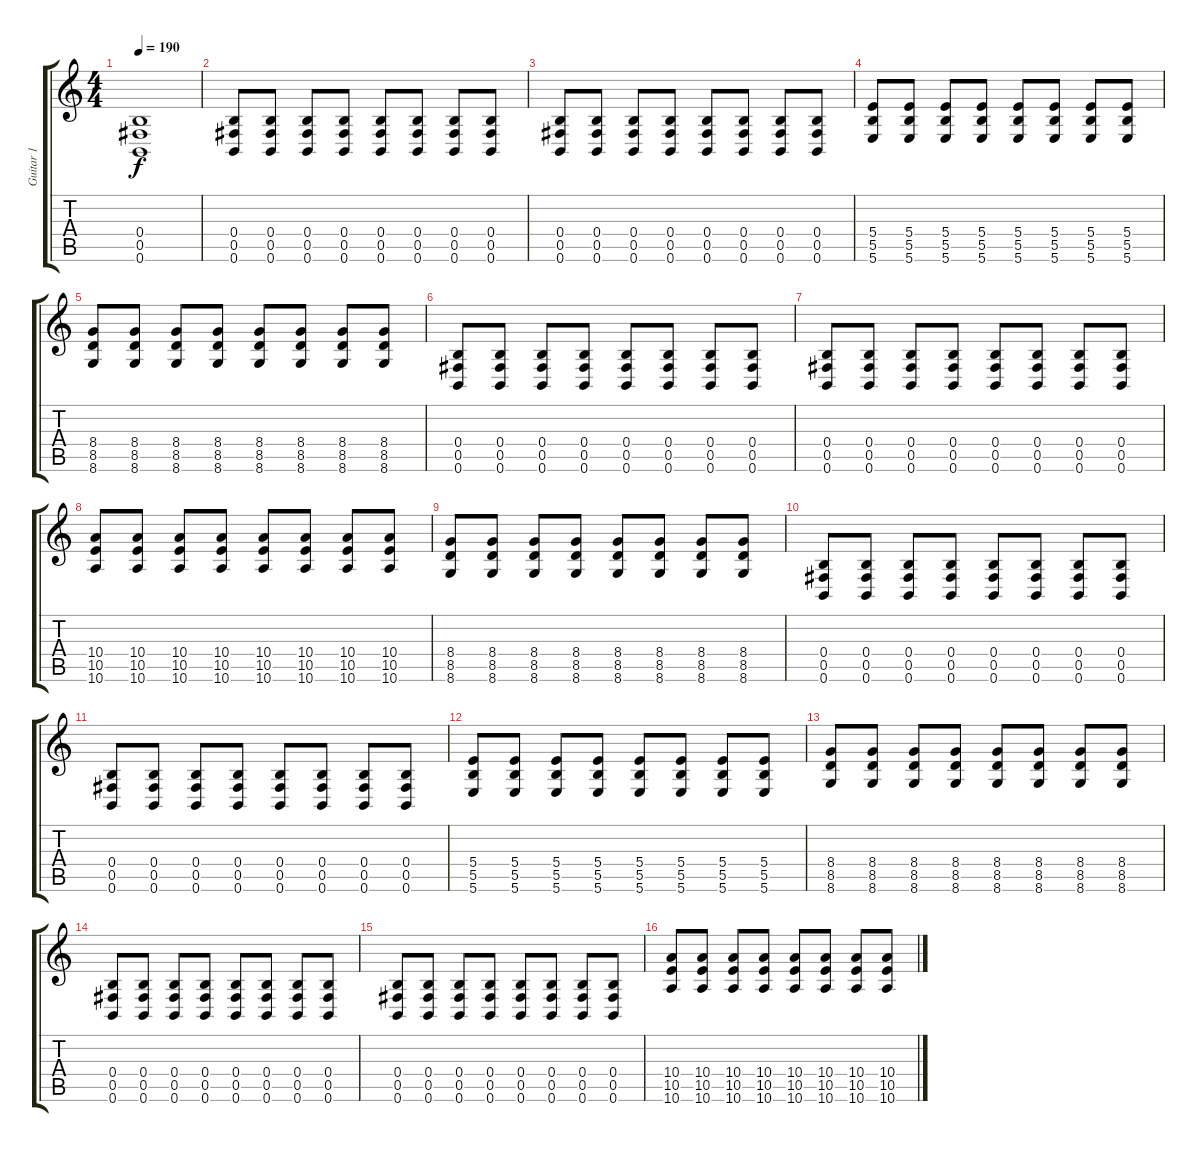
\track ("Guitar 1" "Guitar 1") {instrument distortionguitar}
\staff {score tabs}
\tuning (Db4 Ab3 E3 B2 Gb2 B1) {hide}
\ts (4 4)
\tempo 190
\clef g2
\ks c
(0.4{t} 0.5{t} 0.6{t}).1{dy f} |
(0.4 0.5 0.6).8 (0.4 0.5 0.6).8 (0.4 0.5 0.6).8 (0.4 0.5 0.6).8 (0.4 0.5 0.6).8 (0.4 0.5 0.6).8 (0.4 0.5 0.6).8 (0.4 0.5 0.6).8 |
(0.4 0.5 0.6).8 (0.4 0.5 0.6).8 (0.4 0.5 0.6).8 (0.4 0.5 0.6).8 (0.4 0.5 0.6).8 (0.4 0.5 0.6).8 (0.4 0.5 0.6).8 (0.4 0.5 0.6).8 |
(5.4 5.5 5.6).8 (5.4 5.5 5.6).8 (5.4 5.5 5.6).8 (5.4 5.5 5.6).8 (5.4 5.5 5.6).8 (5.4 5.5 5.6).8 (5.4 5.5 5.6).8 (5.4 5.5 5.6).8 |
(8.4 8.5 8.6).8 (8.4 8.5 8.6).8 (8.4 8.5 8.6).8 (8.4 8.5 8.6).8 (8.4 8.5 8.6).8 (8.4 8.5 8.6).8 (8.4 8.5 8.6).8 (8.4 8.5 8.6).8 |
(0.4 0.5 0.6).8 (0.4 0.5 0.6).8 (0.4 0.5 0.6).8 (0.4 0.5 0.6).8 (0.4 0.5 0.6).8 (0.4 0.5 0.6).8 (0.4 0.5 0.6).8 (0.4 0.5 0.6).8 |
(0.4 0.5 0.6).8 (0.4 0.5 0.6).8 (0.4 0.5 0.6).8 (0.4 0.5 0.6).8 (0.4 0.5 0.6).8 (0.4 0.5 0.6).8 (0.4 0.5 0.6).8 (0.4 0.5 0.6).8 |
(10.4 10.5 10.6).8 (10.4 10.5 10.6).8 (10.4 10.5 10.6).8 (10.4 10.5 10.6).8 (10.4 10.5 10.6).8 (10.4 10.5 10.6).8 (10.4 10.5 10.6).8 (10.4 10.5 10.6).8 |
(8.4 8.5 8.6).8 (8.4 8.5 8.6).8 (8.4 8.5 8.6).8 (8.4 8.5 8.6).8 (8.4 8.5 8.6).8 (8.4 8.5 8.6).8 (8.4 8.5 8.6).8 (8.4 8.5 8.6).8 |
(0.4 0.5 0.6).8 (0.4 0.5 0.6).8 (0.4 0.5 0.6).8 (0.4 0.5 0.6).8 (0.4 0.5 0.6).8 (0.4 0.5 0.6).8 (0.4 0.5 0.6).8 (0.4 0.5 0.6).8 |
(0.4 0.5 0.6).8 (0.4 0.5 0.6).8 (0.4 0.5 0.6).8 (0.4 0.5 0.6).8 (0.4 0.5 0.6).8 (0.4 0.5 0.6).8 (0.4 0.5 0.6).8 (0.4 0.5 0.6).8 |
(5.4 5.5 5.6).8 (5.4 5.5 5.6).8 (5.4 5.5 5.6).8 (5.4 5.5 5.6).8 (5.4 5.5 5.6).8 (5.4 5.5 5.6).8 (5.4 5.5 5.6).8 (5.4 5.5 5.6).8 |
(8.4 8.5 8.6).8 (8.4 8.5 8.6).8 (8.4 8.5 8.6).8 (8.4 8.5 8.6).8 (8.4 8.5 8.6).8 (8.4 8.5 8.6).8 (8.4 8.5 8.6).8 (8.4 8.5 8.6).8 |
(0.4 0.5 0.6).8 (0.4 0.5 0.6).8 (0.4 0.5 0.6).8 (0.4 0.5 0.6).8 (0.4 0.5 0.6).8 (0.4 0.5 0.6).8 (0.4 0.5 0.6).8 (0.4 0.5 0.6).8 |
(0.4 0.5 0.6).8 (0.4 0.5 0.6).8 (0.4 0.5 0.6).8 (0.4 0.5 0.6).8 (0.4 0.5 0.6).8 (0.4 0.5 0.6).8 (0.4 0.5 0.6).8 (0.4 0.5 0.6).8 |
(10.4 10.5 10.6).8 (10.4 10.5 10.6).8 (10.4 10.5 10.6).8 (10.4 10.5 10.6).8 (10.4 10.5 10.6).8 (10.4 10.5 10.6).8 (10.4 10.5 10.6).8 (10.4 10.5 10.6).8
